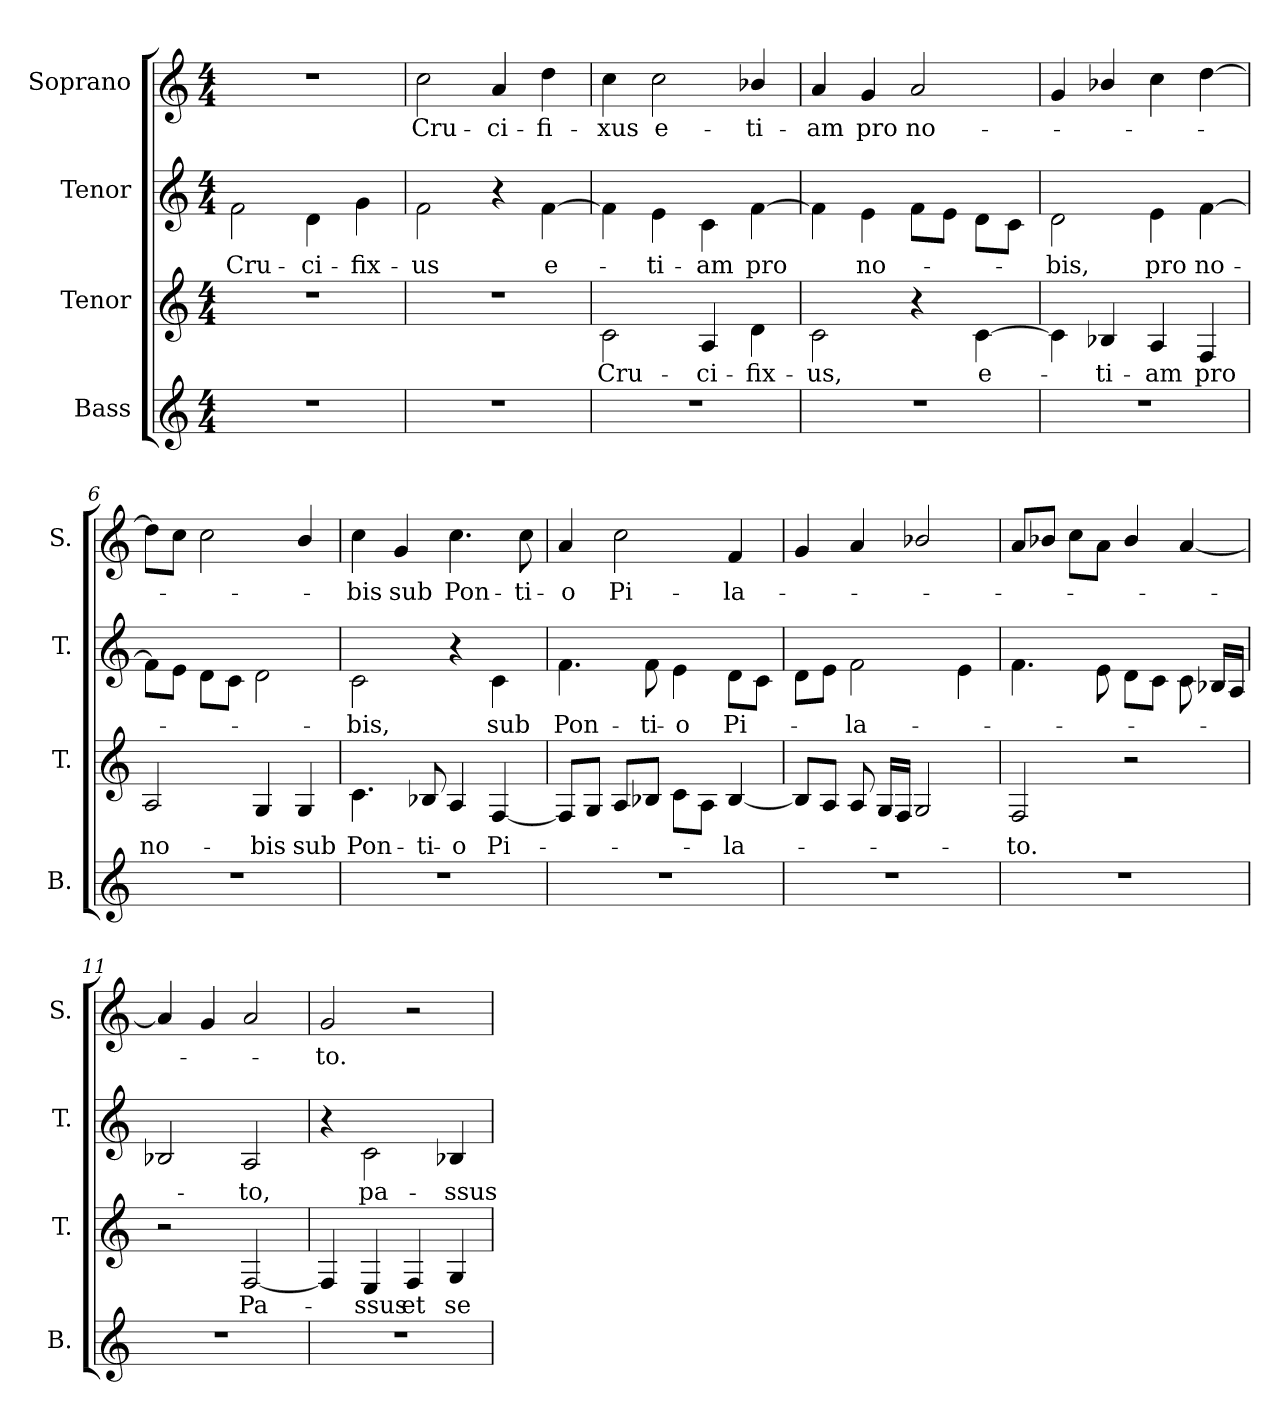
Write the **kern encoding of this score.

**kern	**kern	**text	**kern	**text	**kern	**text
*part4	*part3	*part3	*part2	*part2	*part1	*part1
*staff4	*staff3	*staff3	*staff2	*staff2	*staff1	*staff1
*I"Bass	*I"Tenor	*	*I"Tenor	*	*I"Soprano	*
*I'B.	*I'T.	*	*I'T.	*	*I'S.	*
*clefG2	*clefG2	*	*clefG2	*	*clefG2	*
*	*ITrd7c12	*	*ITrd7c12	*	*	*
*k[]	*k[]	*	*k[]	*	*k[]	*
*M4/4	*M4/4	*	*M4/4	*	*M4/4	*
=1	=1	=1	=1	=1	=1	=1
!	!	!	!	!LO:LY:b	!	!
1r	1r	.	2F\	Cru-	1r	.
!	!	!	!	!LO:LY:b	!	!
.	.	.	4D\	-ci-	.	.
!	!	!	!	!LO:LY:b	!	!
.	.	.	4G\	-fix-	.	.
=2	=2	=2	=2	=2	=2	=2
!	!	!	!	!LO:LY:b	!	!LO:LY:b
1r	1r	.	2F\	-us	2cc\	Cru-
!	!	!	!	!	!	!LO:LY:b
.	.	.	4r	.	4a/	-ci-
!	!	!	!	!LO:LY:b	!	!LO:LY:b
.	.	.	[4F\	e-	4dd\	-fi-
=3	=3	=3	=3	=3	=3	=3
!	!	!LO:LY:b	!	!	!	!LO:LY:b
1r	2C\	Cru-	4F\]	.	4cc\	-xus
!	!	!	!	!LO:LY:b	!	!LO:LY:b
.	.	.	4E\	-ti-	2cc\	e-
!	!	!LO:LY:b	!	!LO:LY:b	!	!
.	4AA/	-ci-	4C\	-am	.	.
!	!	!LO:LY:b	!	!LO:LY:b	!	!LO:LY:b
.	4D\	-fix-	[4F\	pro	4b-X/	-ti-
=4	=4	=4	=4	=4	=4	=4
!	!	!LO:LY:b	!	!	!	!LO:LY:b
1r	2C\	-us,	4F\]	.	4a/	-am
!	!	!	!	!LO:LY:b	!	!LO:LY:b
.	.	.	4E\	no-	4g/	pro
!	!	!	!	!	!	!LO:LY:b
.	4r	.	8F\L	.	2a/	no-
.	.	.	8E\J	.	.	.
!	!	!LO:LY:b	!	!	!	!
.	[4C\	e-	8D\L	.	.	.
.	.	.	8C\J	.	.	.
=5	=5	=5	=5	=5	=5	=5
!	!	!	!	!LO:LY:b	!	!
1r	4C\]	.	2D\	-bis,	4g/	.
!	!	!LO:LY:b	!	!	!	!
.	4BB-X/	-ti-	.	.	4b-X/	.
!	!	!LO:LY:b	!	!LO:LY:b	!	!
.	4AA/	-am	4E\	pro	4cc\	.
!	!	!LO:LY:b	!	!LO:LY:b	!	!
.	4FF/	pro	[4F\	no-	[4dd\	.
=6	=6	=6	=6	=6	=6	=6
!	!	!LO:LY:b	!	!	!	!
1r	2AA/	no-	8F\L]	.	8dd\L]	.
.	.	.	8E\J	.	8cc\J	.
.	.	.	8D\L	.	2cc\	.
.	.	.	8C\J	.	.	.
!	!	!LO:LY:b	!	!	!	!
.	4GG/	-bis	2D\	.	.	.
!	!	!LO:LY:b	!	!	!	!
.	4GG/	sub	.	.	4b/	.
=7	=7	=7	=7	=7	=7	=7
!	!	!LO:LY:b	!	!LO:LY:b	!	!LO:LY:b
1r	4.C\	Pon-	2C\	-bis,	4cc\	-bis
!	!	!	!	!	!	!LO:LY:b
.	.	.	.	.	4g/	sub
!	!	!LO:LY:b	!	!	!	!
.	8BB-X/	-ti-	.	.	.	.
!	!	!LO:LY:b	!	!	!	!LO:LY:b
.	4AA/	-o	4r	.	4.cc\	Pon-
!	!	!LO:LY:b	!	!LO:LY:b	!	!
.	[4FF/	Pi-	4C\	sub	.	.
!	!	!	!	!	!	!LO:LY:b
.	.	.	.	.	8cc\	-ti-
=8	=8	=8	=8	=8	=8	=8
!	!	!	!	!LO:LY:b	!	!LO:LY:b
1r	8FF/L]	.	4.F\	Pon-	4a/	-o
.	8GG/J	.	.	.	.	.
!	!	!	!	!	!	!LO:LY:b
.	8AA/L	.	.	.	2cc\	Pi-
!	!	!	!	!LO:LY:b	!	!
.	8BB-X/J	.	8F\	-ti-	.	.
!	!	!	!	!LO:LY:b	!	!
.	8C\L	.	4E\	-o	.	.
.	8AA\J	.	.	.	.	.
!	!	!LO:LY:b	!	!LO:LY:b	!	!LO:LY:b
.	[4BB-/	-la-	8D\L	Pi-	4f/	-la-
.	.	.	8C\J	.	.	.
=9	=9	=9	=9	=9	=9	=9
1r	8BB-/L]	.	8D\L	.	4g/	.
.	8AA/J	.	8E\J	.	.	.
!	!	!	!	!LO:LY:b	!	!
.	8AA/	.	2F\	-la-	4a/	.
.	16GG/LL	.	.	.	.	.
.	16FF/JJ	.	.	.	.	.
.	2GG/	.	.	.	2b-X/	.
.	.	.	4E\	.	.	.
=10	=10	=10	=10	=10	=10	=10
!	!	!LO:LY:b	!	!	!	!
1r	2FF/	-to.	4.F\	.	8a/L	.
.	.	.	.	.	8b-X/J	.
.	.	.	.	.	8cc\L	.
.	.	.	8E\	.	8a\J	.
.	2r	.	8D\L	.	4b-/	.
.	.	.	8C\J	.	.	.
.	.	.	8C\	.	[4a/	.
.	.	.	16BB-X/LL	.	.	.
.	.	.	16AA/JJ	.	.	.
=11	=11	=11	=11	=11	=11	=11
1r	2r	.	2BB-X/	.	4a/]	.
.	.	.	.	.	4g/	.
!	!	!LO:LY:b	!	!LO:LY:b	!	!
.	[2FF/	Pa-	2AA/	-to,	2a/	.
=12	=12	=12	=12	=12	=12	=12
!	!	!	!	!	!	!LO:LY:b
1r	4FF/]	.	4r	.	2g/	-to.
!	!	!LO:LY:b	!	!LO:LY:b	!	!
.	4EE/	-ssus	2C\	pa-	.	.
!	!	!LO:LY:b	!	!	!	!
.	4FF/	et	.	.	2r	.
!	!	!LO:LY:b	!	!LO:LY:b	!	!
.	4GG/	se-	4BB-X/	-ssus	.	.
=	=	=	=	=	=	=
*-	*-	*-	*-	*-	*-	*-
